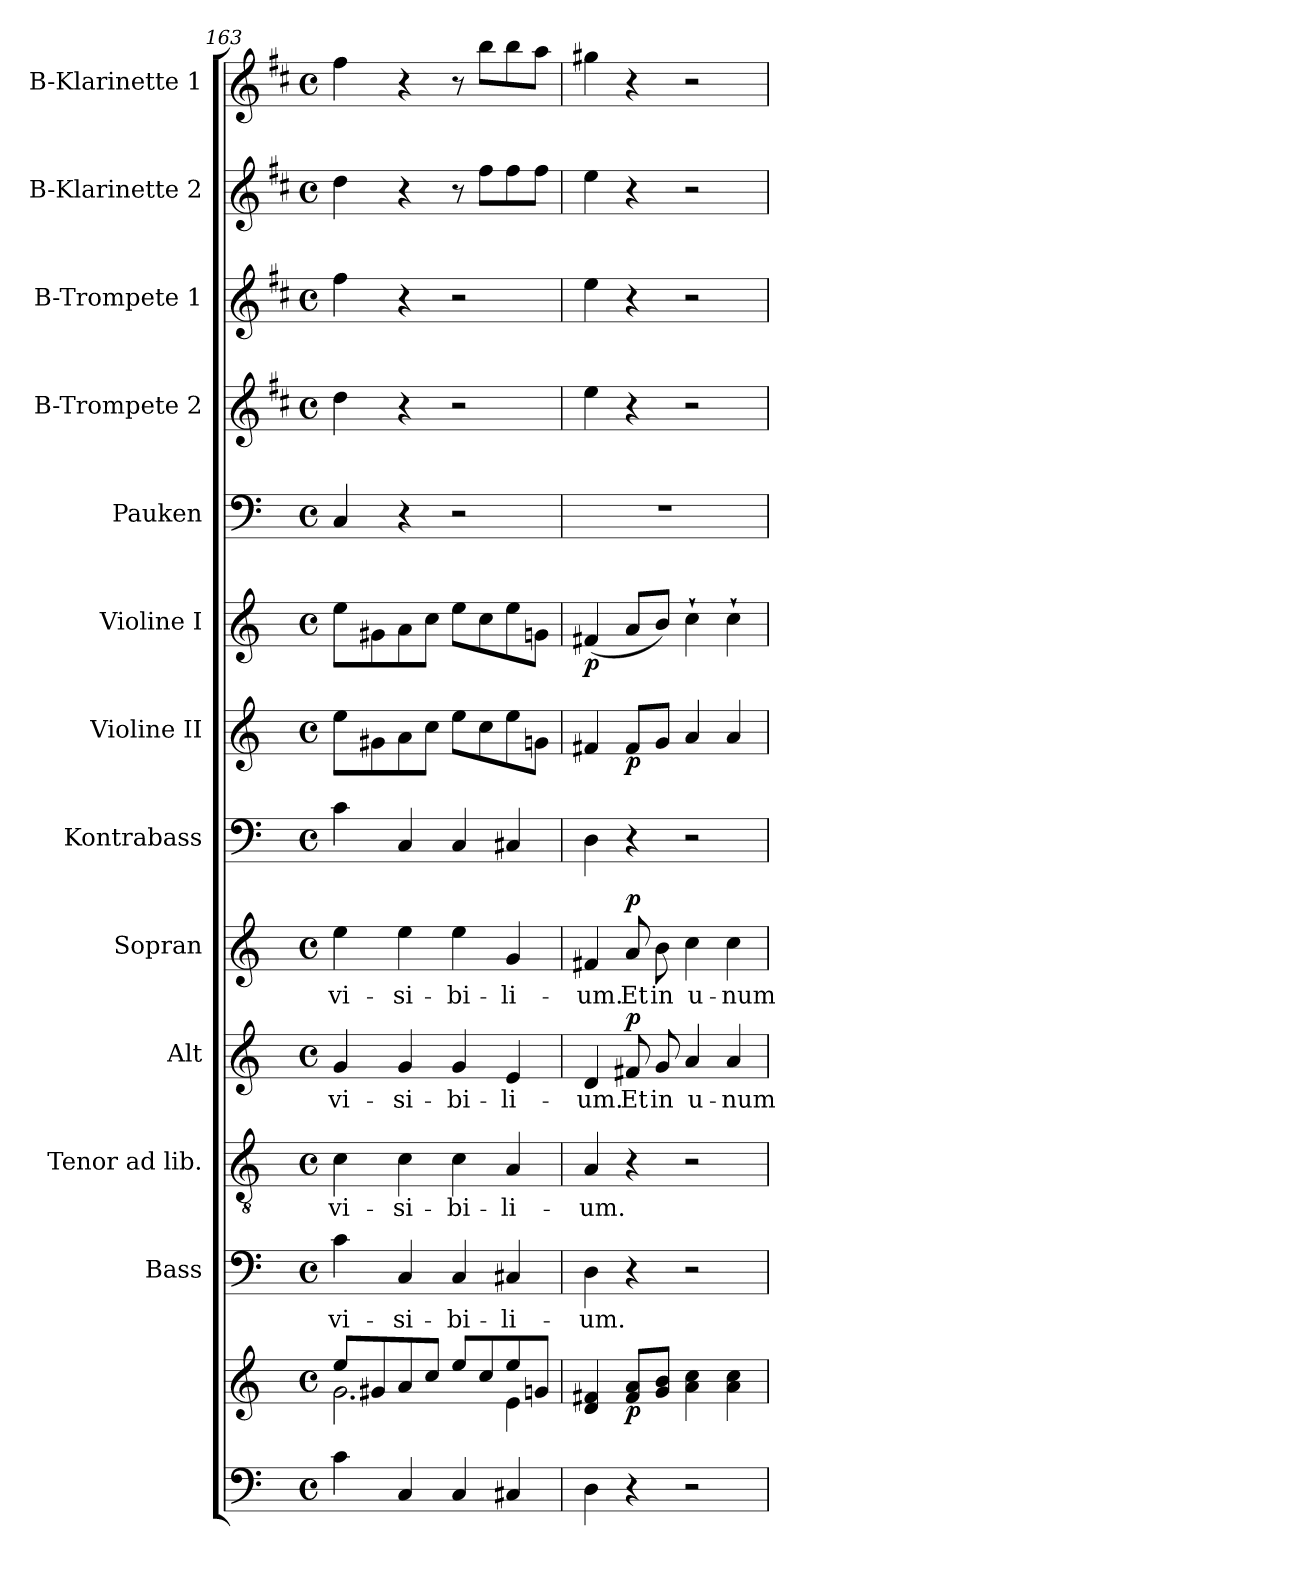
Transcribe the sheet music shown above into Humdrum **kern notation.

**kern	**kern	**dynam	**kern	**text	**kern	**text	**kern	**text	**dynam	**kern	**text	**dynam	**kern	**kern	**dynam	**kern	**dynam	**kern	**kern	**kern	**kern	**kern
*part13	*part13	*part13	*part12	*part12	*part11	*part11	*part10	*part10	*part10	*part9	*part9	*part9	*part8	*part7	*part7	*part6	*part6	*part5	*part4	*part3	*part2	*part1
*staff14	*staff13	*staff13/14	*staff12	*staff12	*staff11	*staff11	*staff10	*staff10	*staff10	*staff9	*staff9	*staff9	*staff8	*staff7	*staff7	*staff6	*staff6	*staff5	*staff4	*staff3	*staff2	*staff1
*	*	*	*I"Bass	*	*I"Tenor ad lib.	*	*I"Alt	*	*	*I"Sopran	*	*	*I"Kontrabass	*I"Violine II	*	*I"Violine I	*	*I"Pauken	*I"B-Trompete 2	*I"B-Trompete 1	*I"B-Klarinette 2	*I"B-Klarinette 1
*	*	*	*I'B.	*	*I'T.	*	*I'A.	*	*	*I'S.	*	*	*I'Kb.	*I'Vl. II	*	*I'Vl. I	*	*I'Pk.	*I'Trp. 2	*I'Trp. 1	*I'B Kl. 2	*I'B Kl. 1
*clefF4	*clefG2	*	*clefF4	*	*clefGv2	*	*clefG2	*	*	*clefG2	*	*	*clefF4	*clefG2	*	*clefG2	*	*clefF4	*clefG2	*clefG2	*clefG2	*clefG2
*	*	*	*	*	*	*	*	*	*	*	*	*	*ITrd7c12	*	*	*	*	*	*ITrd1c2	*ITrd1c2	*ITrd1c2	*ITrd1c2
*k[]	*k[]	*	*k[]	*	*k[]	*	*k[]	*	*	*k[]	*	*	*k[]	*k[]	*	*k[]	*	*k[]	*k[]	*k[]	*k[]	*k[]
*C:	*C:	*	*C:	*	*C:	*	*C:	*	*	*C:	*	*	*C:	*C:	*	*C:	*	*C:	*C:	*C:	*C:	*C:
*M4/4	*M4/4	*	*M4/4	*	*M4/4	*	*M4/4	*	*	*M4/4	*	*	*M4/4	*M4/4	*	*M4/4	*	*M4/4	*M4/4	*M4/4	*M4/4	*M4/4
*met(c)	*met(c)	*	*met(c)	*	*met(c)	*	*met(c)	*	*	*met(c)	*	*	*met(c)	*met(c)	*	*met(c)	*	*met(c)	*met(c)	*met(c)	*met(c)	*met(c)
=163	=163	=163	=163	=163	=163	=163	=163	=163	=163	=163	=163	=163	=163	=163	=163	=163	=163	=163	=163	=163	=163	=163
*	*^	*	*	*	*	*	*	*	*	*	*	*	*	*	*	*	*	*	*	*	*	*
!	!	!	!	!	!LO:LY:b	!	!LO:LY:b	!	!LO:LY:b	!	!	!LO:LY:b	!	!	!	!	!	!	!	!	!	!	!
4c\	8ee/L	2.g\	.	4c\	-vi-	4c\	-vi-	4g/	-vi-	.	4ee\	-vi-	.	4C\	8ee\L	.	8ee\L	.	4C/	4cc\	4ee\	4cc\	4ee\
.	8g#X/	.	.	.	.	.	.	.	.	.	.	.	.	.	8g#X\	.	8g#X\	.	.	.	.	.	.
!	!	!	!	!	!LO:LY:b	!	!LO:LY:b	!	!LO:LY:b	!	!	!LO:LY:b	!	!	!	!	!	!	!	!	!	!	!
4C/	8a/	.	.	4C/	-si-	4c\	-si-	4g/	-si-	.	4ee\	-si-	.	4CC/	8a\	.	8a\	.	4r	4r	4r	4r	4r
.	8cc/J	.	.	.	.	.	.	.	.	.	.	.	.	.	8cc\J	.	8cc\J	.	.	.	.	.	.
!	!	!	!	!	!LO:LY:b	!	!LO:LY:b	!	!LO:LY:b	!	!	!LO:LY:b	!	!	!	!	!	!	!	!	!	!	!
4C/	8ee/L	.	.	4C/	-bi-	4c\	-bi-	4g/	-bi-	.	4ee\	-bi-	.	4CC/	8ee\L	.	8ee\L	.	2r	2r	2r	8r	8r
.	8cc/	.	.	.	.	.	.	.	.	.	.	.	.	.	8cc\	.	8cc\	.	.	.	.	8ee\L	8aa\L
!	!	!	!	!	!LO:LY:b	!	!LO:LY:b	!	!LO:LY:b	!	!	!LO:LY:b	!	!	!	!	!	!	!	!	!	!	!
4C#X/	8ee/	4e\	.	4C#X/	-li-	4A/	-li-	4e/	-li-	.	4g/	-li-	.	4CC#X/	8ee\	.	8ee\	.	.	.	.	8ee\	8aa\
.	8gn/J	.	.	.	.	.	.	.	.	.	.	.	.	.	8gn\J	.	8gn\J	.	.	.	.	8ee\J	8gg\J
*	*v	*v	*	*	*	*	*	*	*	*	*	*	*	*	*	*	*	*	*	*	*	*	*
=164	=164	=164	=164	=164	=164	=164	=164	=164	=164	=164	=164	=164	=164	=164	=164	=164	=164	=164	=164	=164	=164	=164
!	!	!	!	!LO:LY:b	!	!LO:LY:b	!	!LO:LY:b	!	!	!LO:LY:b	!	!	!	!	!	!LO:DY:b	!	!	!	!	!
4D\	4d/ 4f#X/	.	4D\	-um.	4A/	-um.	4d/	-um.	.	4f#X/	-um.	.	4DD\	4f#X/	.	(<4f#X/	p	1r	4dd\	4dd\	4dd\	4ff#X\
!	!	!LO:DY:b	!	!	!	!	!	!LO:LY:b	!LO:DY:a	!	!LO:LY:b	!LO:DY:a	!	!	!LO:DY:b	!	!	!	!	!	!	!
4r	8f#/ 8a/L	p	4r	.	4r	.	8f#X/	Et	p	8a/	Et	p	4r	8f#/L	p	8a/L	.	.	4r	4r	4r	4r
!	!	!	!	!	!	!	!	!LO:LY:b	!	!	!LO:LY:b	!	!	!	!	!	!	!	!	!	!	!
.	8g/ 8b/J	.	.	.	.	.	8g/	in	.	8b\	in	.	.	8g/J	.	8b/J)	.	.	.	.	.	.
!	!	!	!	!	!	!	!	!LO:LY:b	!	!	!LO:LY:b	!	!	!	!	!	!	!	!	!	!	!
2r	4a\ 4cc\	.	2r	.	2r	.	4a/	u-	.	4cc\	u-	.	2r	4a/	.	4cc`>\	.	.	2r	2r	2r	2r
!	!	!	!	!	!	!	!	!LO:LY:b	!	!	!LO:LY:b	!	!	!	!	!	!	!	!	!	!	!
.	4a\ 4cc\	.	.	.	.	.	4a/	-num	.	4cc\	-num	.	.	4a/	.	4cc`>\	.	.	.	.	.	.
=	=	=	=	=	=	=	=	=	=	=	=	=	=	=	=	=	=	=	=	=	=	=
*-	*-	*-	*-	*-	*-	*-	*-	*-	*-	*-	*-	*-	*-	*-	*-	*-	*-	*-	*-	*-	*-	*-
